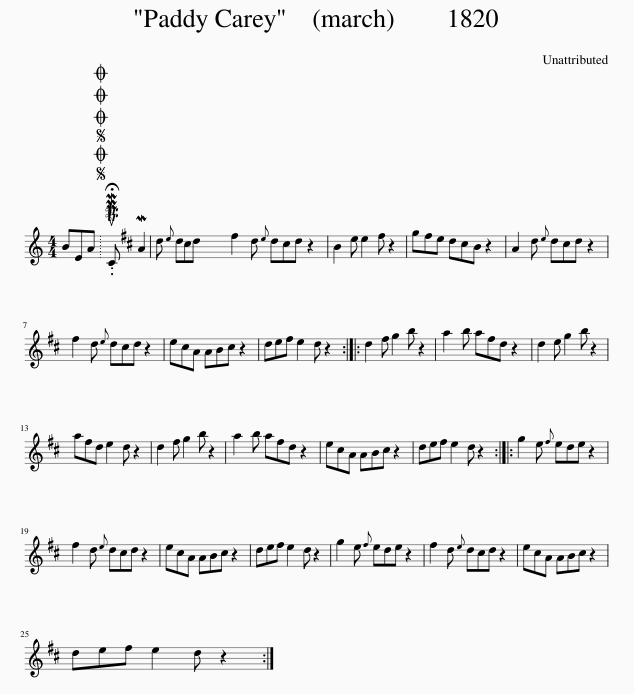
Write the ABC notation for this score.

X:1
L:1/8
M:4/4
I:linebreak $
K:C
V:1 treble
V:1
 BEA |SOSOOO .!fermata!PMTuC MA2 d{e} d^cd | ^f2 d{e} d^cd z2 | B2 e e2 ^f z2 | g^fe d^cB z2 | %5
 A2 d{e} d^cd z2 |$ ^f2 d{e} d^cd z2 | e^cA ABc z2 | de^f e2 d z2 :: d2 ^f g2 b z2 | %10
 a2 b a^fd z2 | d2 e g2 b z2 |$ a^fd e2 d z2 | d2 ^f g2 b z2 | a2 b a^fd z2 | %15
 e^cA ABc z2 | de^f e2 d z2 :: g2 e{^f} ede z2 |$ ^f2 d{e} d^cd z2 | e^cA ABc z2 | %20
 de^f e2 d z2 | g2 e{^f} ede z2 | ^f2 d{e} d^cd z2 | e^cA ABc z2 |$ de^f e2 d z2 :| %25
